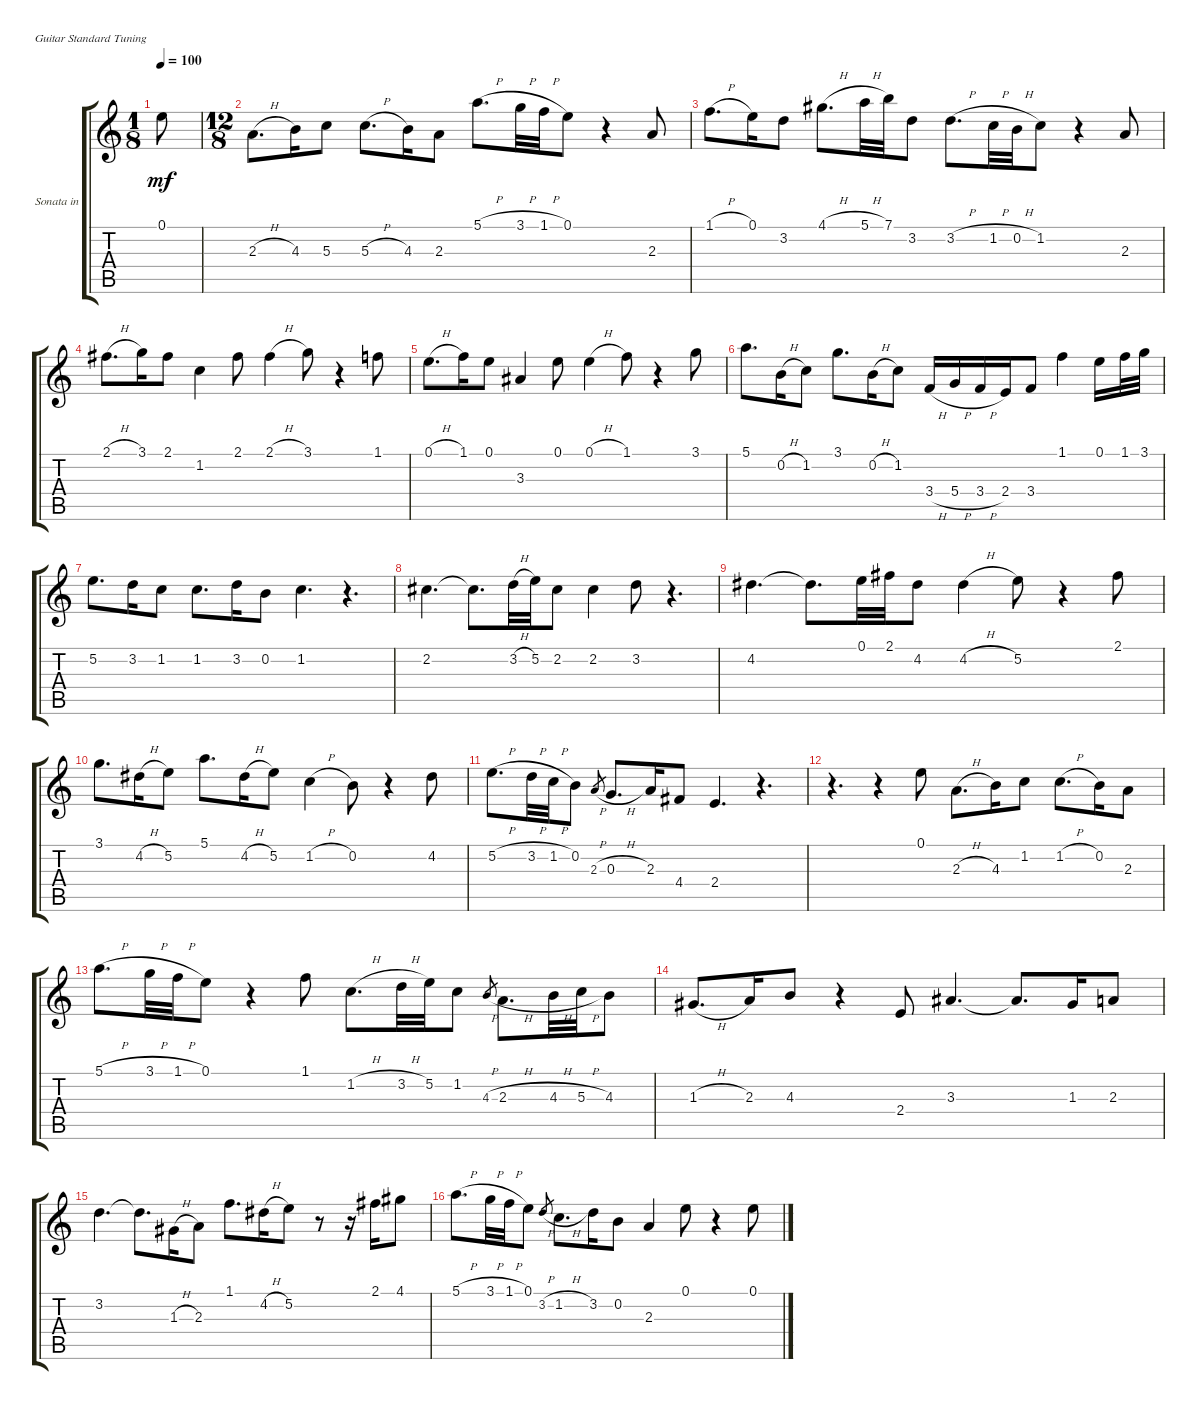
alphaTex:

\bracketExtendMode groupsimilarinstruments
\firstSystemTrackNameOrientation horizontal
\otherSystemsTrackNameOrientation horizontal
\track ("Sonata in Am . 1. Siciliana" "Sonata in ") {instrument oboe}
\staff {score tabs}
\tuning (E4 B3 G3 D3 A2 E2)
\displaytranspose 12
\ts (1 8)
\tempo 100
\clef g2
\ks aminor
0.1.8{dy mf instrument oboe} |
\ts (12 8)
2.3{h}.8{d} 4.3.16 5.3.8 5.3{h}.8{d} 4.3.16 2.3.8 5.1{h}.8{d} 3.1{h}.32 1.1{h}.32 0.1.8 r.4 2.3.8 |
1.1{h}.8{d} 0.1.16 3.2.8 4.1{h}.8{d} 5.1{h}.32 7.1.32 3.2.8 3.2{h}.8{d} 1.2{h}.32 0.2{h}.32 1.2.8 r.4 2.3.8 |
2.1{h}.8{d} 3.1.16 2.1.8 1.2.4 2.1.8 2.1{h}.4 3.1.8 r.4 1.1.8 |
0.1{h}.8{d} 1.1.16 0.1.8 3.3.4 0.1.8 0.1{h}.4 1.1.8 r.4 3.1.8 |
5.1.8{d} 0.2{h}.16 1.2.8 3.1.8{d} 0.2{h}.16 1.2.8 3.4{h}.16 5.4{h}.16 3.4{h}.16 2.4.16 3.4.8 1.1.4 0.1.16 1.1.32 3.1.32 |
5.2.8{d} 3.2.16 1.2.8 1.2.8{d} 3.2.16 0.2.8 1.2.4{d} r.4{d} |
2.2.4{d} 2.2{t}.8{d} 3.2{h}.32 5.2.32 2.2.8 2.2.4 3.2.8 r.4{d} |
4.2.4{d} 4.2{t}.8{d} 0.1.32 2.1.32 4.2.8 4.2{h}.4 5.2.8 r.4 2.1.8 |
3.1.8{d} 4.2{h}.16 5.2.8 5.1.8{d} 4.2{h}.16 5.2.8 1.2{h}.4 0.2.8 r.4 4.2.8 |
5.2{h}.8{d} 3.2{h}.32 1.2{h}.32 0.2.8 2.3{h}.8{gr} 0.3{h}.8{d} 2.3.16 4.4.8 2.4.4{d} r.4{d} |
r.4{d} r.4 0.1.8 2.3{h}.8{d} 4.3.16 1.2.8 1.2{h}.8{d} 0.2.16 2.3.8 |
5.1{h}.8{d} 3.1{h}.32 1.1{h}.32 0.1.8 r.4 1.1.8 1.2{h}.8{d} 3.2{h}.32 5.2.32 1.2.8 4.3{h}.8{gr} 2.3{h}.8{d} 4.3{h}.32 5.3{h}.32 4.3.8 |
1.3{h}.8{d} 2.3.16 4.3.8 r.4 2.4.8 3.3.4{d} 3.3{t}.8{d} 1.3.16 2.3.8 |
3.2.4{d} 3.2{t}.8{d} 1.3{h}.16 2.3.8 1.1.8{d} 4.2{h}.16 5.2.8 r.8 r.16 2.1.16 4.1.8 |
5.1{h}.8{d} 3.1{h}.32 1.1{h}.32 0.1.8 3.2{h}.8{gr} 1.2{h}.8{d} 3.2.16 0.2.8 2.3.4 0.1.8 r.4 0.1.8
